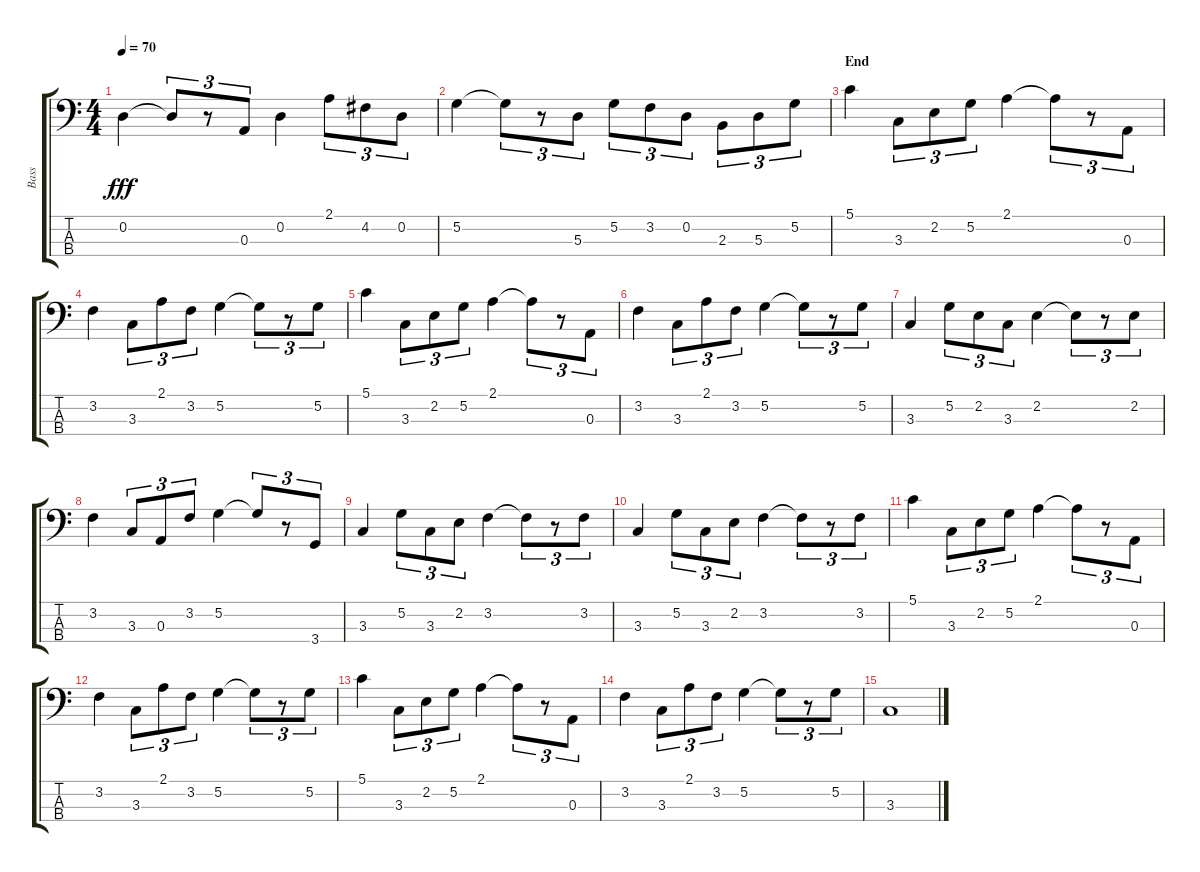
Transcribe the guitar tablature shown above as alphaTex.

\track ("Bass" "Bass") {instrument acousticbass}
\staff {score tabs}
\tuning (G2 D2 A1 E1) {hide}
\ts (4 4)
\tempo 70
\clef f4
\ks c
0.2.4{dy fff} 0.2{t}.8{tu (3 2)} r.8{tu (3 2)} 0.3.8{tu (3 2)} 0.2.4 2.1.8{tu (3 2)} 4.2.8{tu (3 2)} 0.2.8{tu (3 2)} |
5.2.4 5.2{t}.8{tu (3 2)} r.8{tu (3 2)} 5.3.8{tu (3 2)} 5.2.8{tu (3 2)} 3.2.8{tu (3 2)} 0.2.8{tu (3 2)} 2.3.8{tu (3 2)} 5.3.8{tu (3 2)} 5.2.8{tu (3 2)} |
\section ("" "End")
5.1.4 3.3.8{tu (3 2)} 2.2.8{tu (3 2)} 5.2.8{tu (3 2)} 2.1.4 2.1{t}.8{tu (3 2)} r.8{tu (3 2)} 0.3.8{tu (3 2)} |
3.2.4 3.3.8{tu (3 2)} 2.1.8{tu (3 2)} 3.2.8{tu (3 2)} 5.2.4 5.2{t}.8{tu (3 2)} r.8{tu (3 2)} 5.2.8{tu (3 2)} |
5.1.4 3.3.8{tu (3 2)} 2.2.8{tu (3 2)} 5.2.8{tu (3 2)} 2.1.4 2.1{t}.8{tu (3 2)} r.8{tu (3 2)} 0.3.8{tu (3 2)} |
3.2.4 3.3.8{tu (3 2)} 2.1.8{tu (3 2)} 3.2.8{tu (3 2)} 5.2.4 5.2{t}.8{tu (3 2)} r.8{tu (3 2)} 5.2.8{tu (3 2)} |
3.3.4 5.2.8{tu (3 2)} 2.2.8{tu (3 2)} 3.3.8{tu (3 2)} 2.2.4 2.2{t}.8{tu (3 2)} r.8{tu (3 2)} 2.2.8{tu (3 2)} |
3.2.4 3.3.8{tu (3 2)} 0.3.8{tu (3 2)} 3.2.8{tu (3 2)} 5.2.4 5.2{t}.8{tu (3 2)} r.8{tu (3 2)} 3.4.8{tu (3 2)} |
3.3.4 5.2.8{tu (3 2)} 3.3.8{tu (3 2)} 2.2.8{tu (3 2)} 3.2.4 3.2{t}.8{tu (3 2)} r.8{tu (3 2)} 3.2.8{tu (3 2)} |
3.3.4 5.2.8{tu (3 2)} 3.3.8{tu (3 2)} 2.2.8{tu (3 2)} 3.2.4 3.2{t}.8{tu (3 2)} r.8{tu (3 2)} 3.2.8{tu (3 2)} |
5.1.4 3.3.8{tu (3 2)} 2.2.8{tu (3 2)} 5.2.8{tu (3 2)} 2.1.4 2.1{t}.8{tu (3 2)} r.8{tu (3 2)} 0.3.8{tu (3 2)} |
3.2.4 3.3.8{tu (3 2)} 2.1.8{tu (3 2)} 3.2.8{tu (3 2)} 5.2.4 5.2{t}.8{tu (3 2)} r.8{tu (3 2)} 5.2.8{tu (3 2)} |
5.1.4 3.3.8{tu (3 2)} 2.2.8{tu (3 2)} 5.2.8{tu (3 2)} 2.1.4 2.1{t}.8{tu (3 2)} r.8{tu (3 2)} 0.3.8{tu (3 2)} |
3.2.4 3.3.8{tu (3 2)} 2.1.8{tu (3 2)} 3.2.8{tu (3 2)} 5.2.4 5.2{t}.8{tu (3 2)} r.8{tu (3 2)} 5.2.8{tu (3 2)} |
3.3.1
